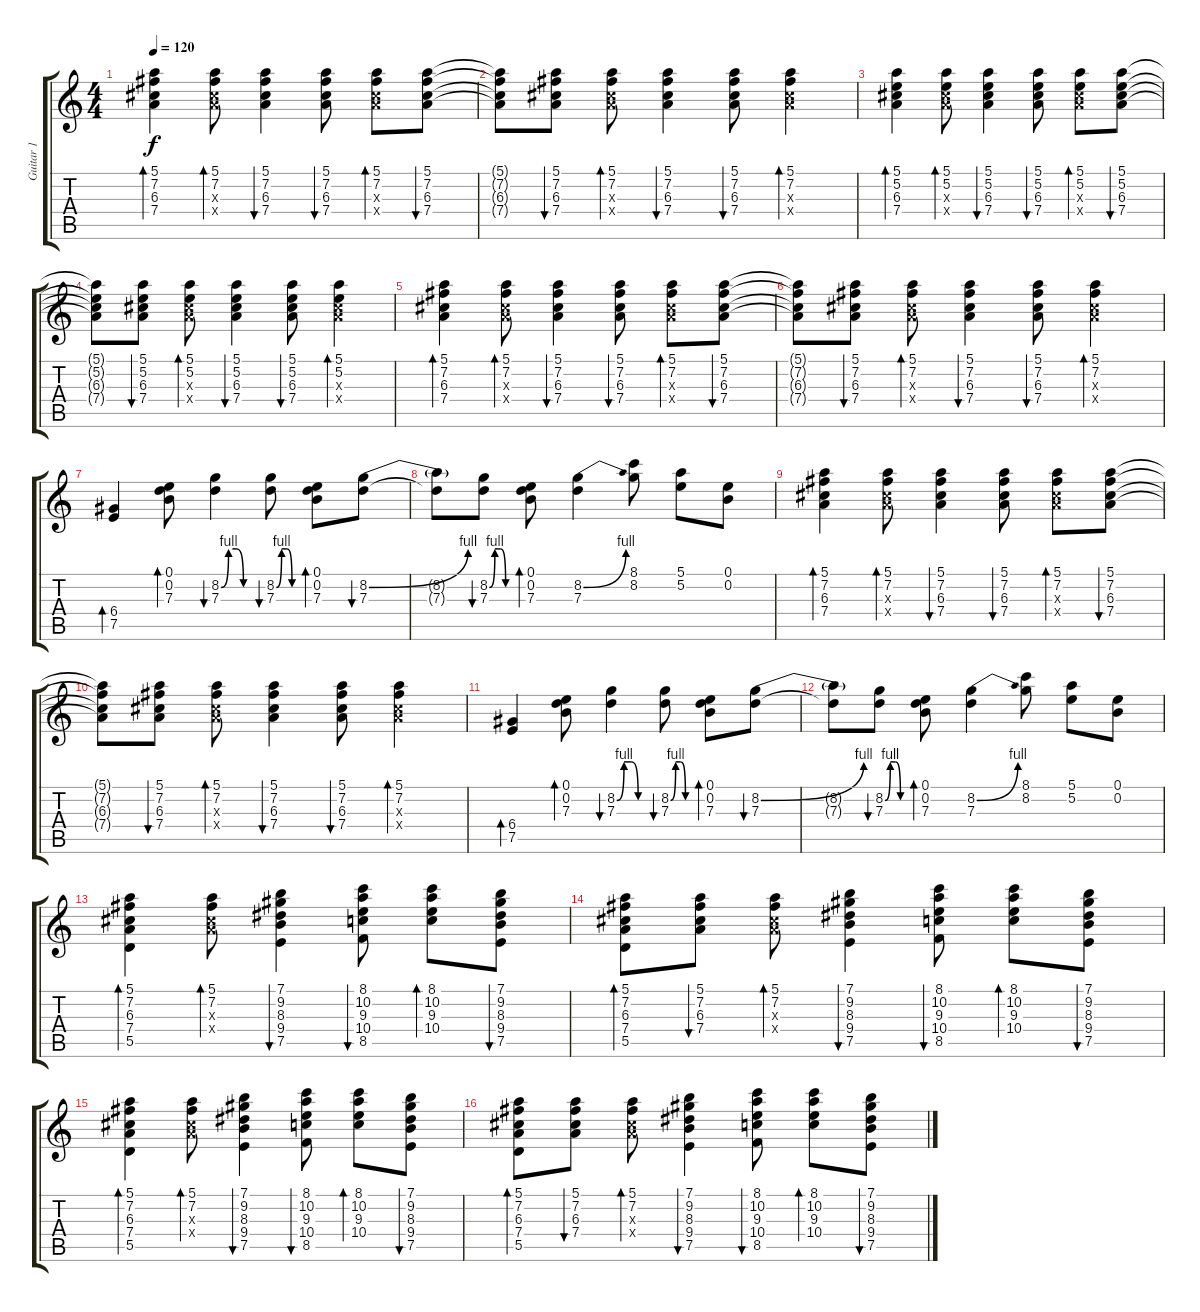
\track ("Guitar 1" "Guitar 1") {instrument acousticguitarsteel}
\staff {score tabs}
\tuning (E4 B3 G3 D3 A2 E2) {hide}
\ts (4 4)
\tempo 120
\clef g2
\ks c
(5.1 7.2 6.3 7.4).4{bd 60 dy f} (5.1 7.2 6.3{x} 7.4{x}).8{bd 60} (5.1 7.2 6.3 7.4).4{bu 60} (5.1 7.2 6.3 7.4).8{bu 60} (5.1 7.2 6.3{x} 7.4{x}).8{bd 60} (5.1 7.2 6.3 7.4).8{bu 60} |
(5.1{t} 7.2{t} 6.3{t} 7.4{t}).8 (5.1 7.2 6.3 7.4).8{bu 60} (5.1 7.2 6.3{x} 7.4{x}).8{bd 60} (5.1 7.2 6.3 7.4).4{bu 60} (5.1 7.2 6.3 7.4).8{bu 60} (5.1 7.2 6.3{x} 7.4{x}).4{bd 60} |
(5.1 5.2 6.3 7.4).4{bd 60} (5.1 5.2 6.3{x} 7.4{x}).8{bd 60} (5.1 5.2 6.3 7.4).4{bu 60} (5.1 5.2 6.3 7.4).8{bu 60} (5.1 5.2 6.3{x} 7.4{x}).8{bd 60} (5.1 5.2 6.3 7.4).8{bu 60} |
(5.1{t} 5.2{t} 6.3{t} 7.4{t}).8 (5.1 5.2 6.3 7.4).8{bu 60} (5.1 5.2 6.3{x} 7.4{x}).8{bd 60} (5.1 5.2 6.3 7.4).4{bu 60} (5.1 5.2 6.3 7.4).8{bu 60} (5.1 5.2 6.3{x} 7.4{x}).4{bd 60} |
(5.1 7.2 6.3 7.4).4{bd 60} (5.1 7.2 6.3{x} 7.4{x}).8{bd 60} (5.1 7.2 6.3 7.4).4{bu 60} (5.1 7.2 6.3 7.4).8{bu 60} (5.1 7.2 6.3{x} 7.4{x}).8{bd 60} (5.1 7.2 6.3 7.4).8{bu 60} |
(5.1{t} 7.2{t} 6.3{t} 7.4{t}).8 (5.1 7.2 6.3 7.4).8{bu 60} (5.1 7.2 6.3{x} 7.4{x}).8{bd 60} (5.1 7.2 6.3 7.4).4{bu 60} (5.1 7.2 6.3 7.4).8{bu 60} (5.1 7.2 6.3{x} 7.4{x}).4{bd 60} |
(6.4 7.5).4{bd 60} (0.1 0.2 7.3).8{bd 60} (8.2{be (custom 0 0 15 4 30 4 45 0 60 0)} 7.3).4{bu 60} (8.2{be (custom 0 0 15 4 30 4 45 0 60 0)} 7.3).8{bu 60} (0.1 0.2 7.3).8{bd 60} (8.2{be (bend 0 0 60 4)} 7.3).8{bu 60} |
(8.2{t} 7.3{t}).8 (8.2{be (custom 0 0 15 4 30 4 45 0 60 0)} 7.3).8{bu 60} (0.1 0.2 7.3).8{bd 60} (8.2{be (bend 0 0 60 4)} 7.3).4 (8.1 8.2).8 (5.1 5.2).8 (0.1 0.2).8 |
(5.1 7.2 6.3 7.4).4{bd 60} (5.1 7.2 6.3{x} 7.4{x}).8{bd 60} (5.1 7.2 6.3 7.4).4{bu 60} (5.1 7.2 6.3 7.4).8{bu 60} (5.1 7.2 6.3{x} 7.4{x}).8{bd 60} (5.1 7.2 6.3 7.4).8{bu 60} |
(5.1{t} 7.2{t} 6.3{t} 7.4{t}).8 (5.1 7.2 6.3 7.4).8{bu 60} (5.1 7.2 6.3{x} 7.4{x}).8{bd 60} (5.1 7.2 6.3 7.4).4{bu 60} (5.1 7.2 6.3 7.4).8{bu 60} (5.1 7.2 6.3{x} 7.4{x}).4{bd 60} |
(6.4 7.5).4{bd 60} (0.1 0.2 7.3).8{bd 60} (8.2{be (custom 0 0 15 4 30 4 45 0 60 0)} 7.3).4{bu 60} (8.2{be (custom 0 0 15 4 30 4 45 0 60 0)} 7.3).8{bu 60} (0.1 0.2 7.3).8{bd 60} (8.2{be (bend 0 0 60 4)} 7.3).8{bu 60} |
(8.2{t} 7.3{t}).8 (8.2{be (custom 0 0 15 4 30 4 45 0 60 0)} 7.3).8{bu 60} (0.1 0.2 7.3).8{bd 60} (8.2{be (bend 0 0 60 4)} 7.3).4 (8.1 8.2).8 (5.1 5.2).8 (0.1 0.2).8 |
(5.1 7.2 6.3 7.4 5.5).4{bd 60} (5.1 7.2 6.3{x} 7.4{x}).8{bd 60} (7.1 9.2 8.3 9.4 7.5).4{bu 60} (8.1 10.2 9.3 10.4 8.5).8{bu 60} (8.1 10.2 9.3 10.4).8{bd 60} (7.1 9.2 8.3 9.4 7.5).8{bu 60} |
(5.1 7.2 6.3 7.4 5.5).8{bd 60} (5.1 7.2 6.3 7.4).8{bu 60} (5.1 7.2 6.3{x} 7.4{x}).8{bd 60} (7.1 9.2 8.3 9.4 7.5).4{bu 60} (8.1 10.2 9.3 10.4 8.5).8{bu 60} (8.1 10.2 9.3 10.4).8{bd 60} (7.1 9.2 8.3 9.4 7.5).8{bu 60} |
(5.1 7.2 6.3 7.4 5.5).4{bd 60} (5.1 7.2 6.3{x} 7.4{x}).8{bd 60} (7.1 9.2 8.3 9.4 7.5).4{bu 60} (8.1 10.2 9.3 10.4 8.5).8{bu 60} (8.1 10.2 9.3 10.4).8{bd 60} (7.1 9.2 8.3 9.4 7.5).8{bu 60} |
(5.1 7.2 6.3 7.4 5.5).8{bd 60} (5.1 7.2 6.3 7.4).8{bu 60} (5.1 7.2 6.3{x} 7.4{x}).8{bd 60} (7.1 9.2 8.3 9.4 7.5).4{bu 60} (8.1 10.2 9.3 10.4 8.5).8{bu 60} (8.1 10.2 9.3 10.4).8{bd 60} (7.1 9.2 8.3 9.4 7.5).8{bu 60}
